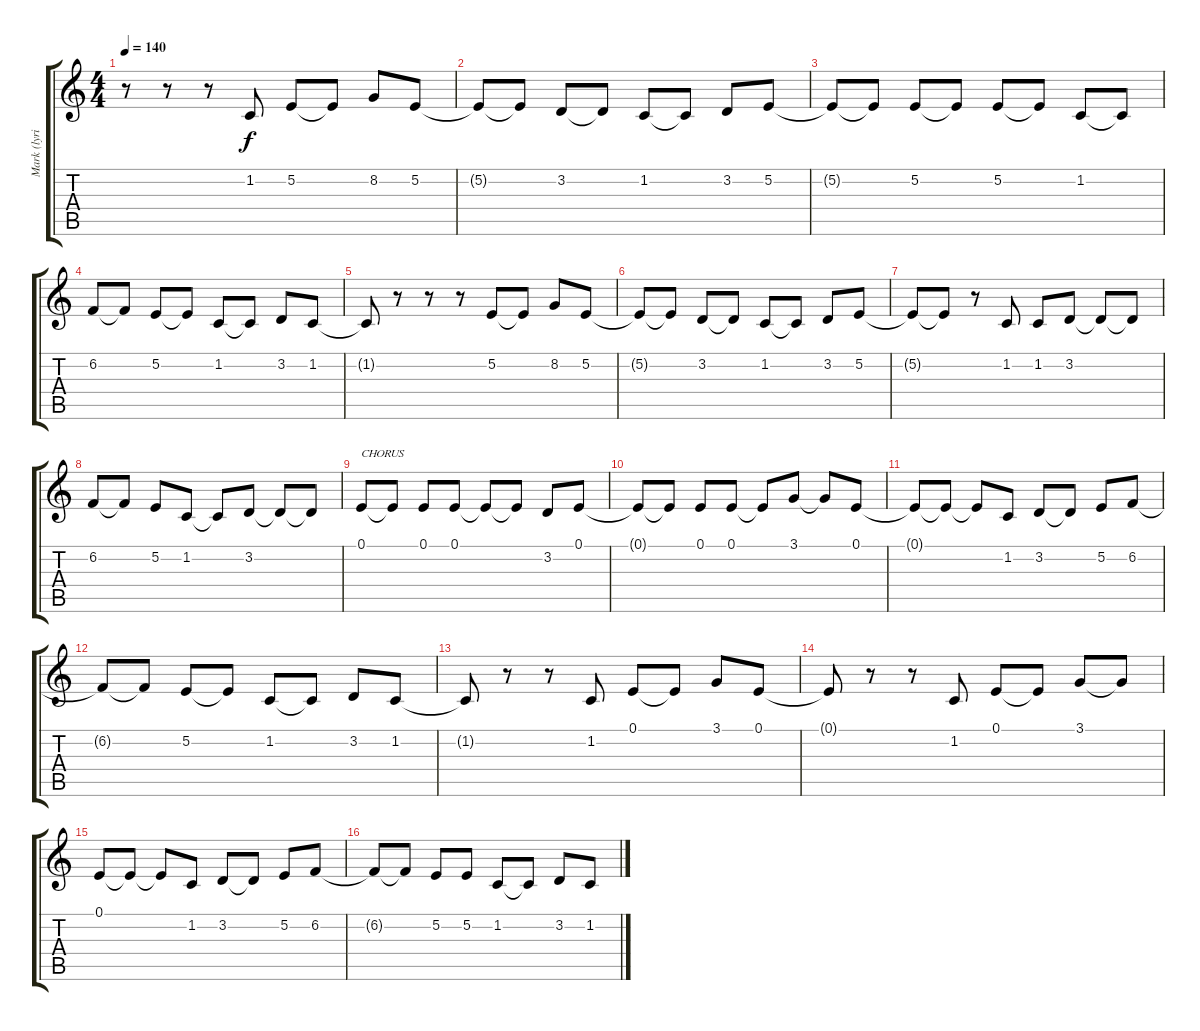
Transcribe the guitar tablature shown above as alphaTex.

\track ("Mark (lyrics)" "Mark (lyri") {instrument oboe}
\staff {score tabs}
\tuning (E4 B3 G3 D3 A2 E2) {hide}
\ts (4 4)
\tempo 140
\clef g2
\ks c
r.8{dy f} r.8 r.8 1.2.8 5.2.8 5.2{t}.8 8.2.8 5.2.8 |
5.2{t}.8 5.2{t}.8 3.2.8 3.2{t}.8 1.2.8 1.2{t}.8 3.2.8 5.2.8 |
5.2{t}.8 5.2{t}.8 5.2.8 5.2{t}.8 5.2.8 5.2{t}.8 1.2.8 1.2{t}.8 |
6.2.8 6.2{t}.8 5.2.8 5.2{t}.8 1.2.8 1.2{t}.8 3.2.8 1.2.8 |
1.2{t}.8 r.8 r.8 r.8 5.2.8 5.2{t}.8 8.2.8 5.2.8 |
5.2{t}.8 5.2{t}.8 3.2.8 3.2{t}.8 1.2.8 1.2{t}.8 3.2.8 5.2.8 |
5.2{t}.8 5.2{t}.8 r.8 1.2.8 1.2.8 3.2.8 3.2{t}.8 3.2{t}.8 |
6.2.8 6.2{t}.8 5.2.8 1.2.8 1.2{t}.8 3.2.8 3.2{t}.8 3.2{t}.8 |
0.1.8{txt "CHORUS"} 0.1{t}.8 0.1.8 0.1.8 0.1{t}.8 0.1{t}.8 3.2.8 0.1.8 |
0.1{t}.8 0.1{t}.8 0.1.8 0.1.8 0.1{t}.8 3.1.8 3.1{t}.8 0.1.8 |
0.1{t}.8 0.1{t}.8 0.1{t}.8 1.2.8 3.2.8 3.2{t}.8 5.2.8 6.2.8 |
6.2{t}.8 6.2{t}.8 5.2.8 5.2{t}.8 1.2.8 1.2{t}.8 3.2.8 1.2.8 |
1.2{t}.8 r.8 r.8 1.2.8 0.1.8 0.1{t}.8 3.1.8 0.1.8 |
0.1{t}.8 r.8 r.8 1.2.8 0.1.8 0.1{t}.8 3.1.8 3.1{t}.8 |
0.1.8 0.1{t}.8 0.1{t}.8 1.2.8 3.2.8 3.2{t}.8 5.2.8 6.2.8 |
6.2{t}.8 6.2{t}.8 5.2.8 5.2.8 1.2.8 1.2{t}.8 3.2.8 1.2.8
